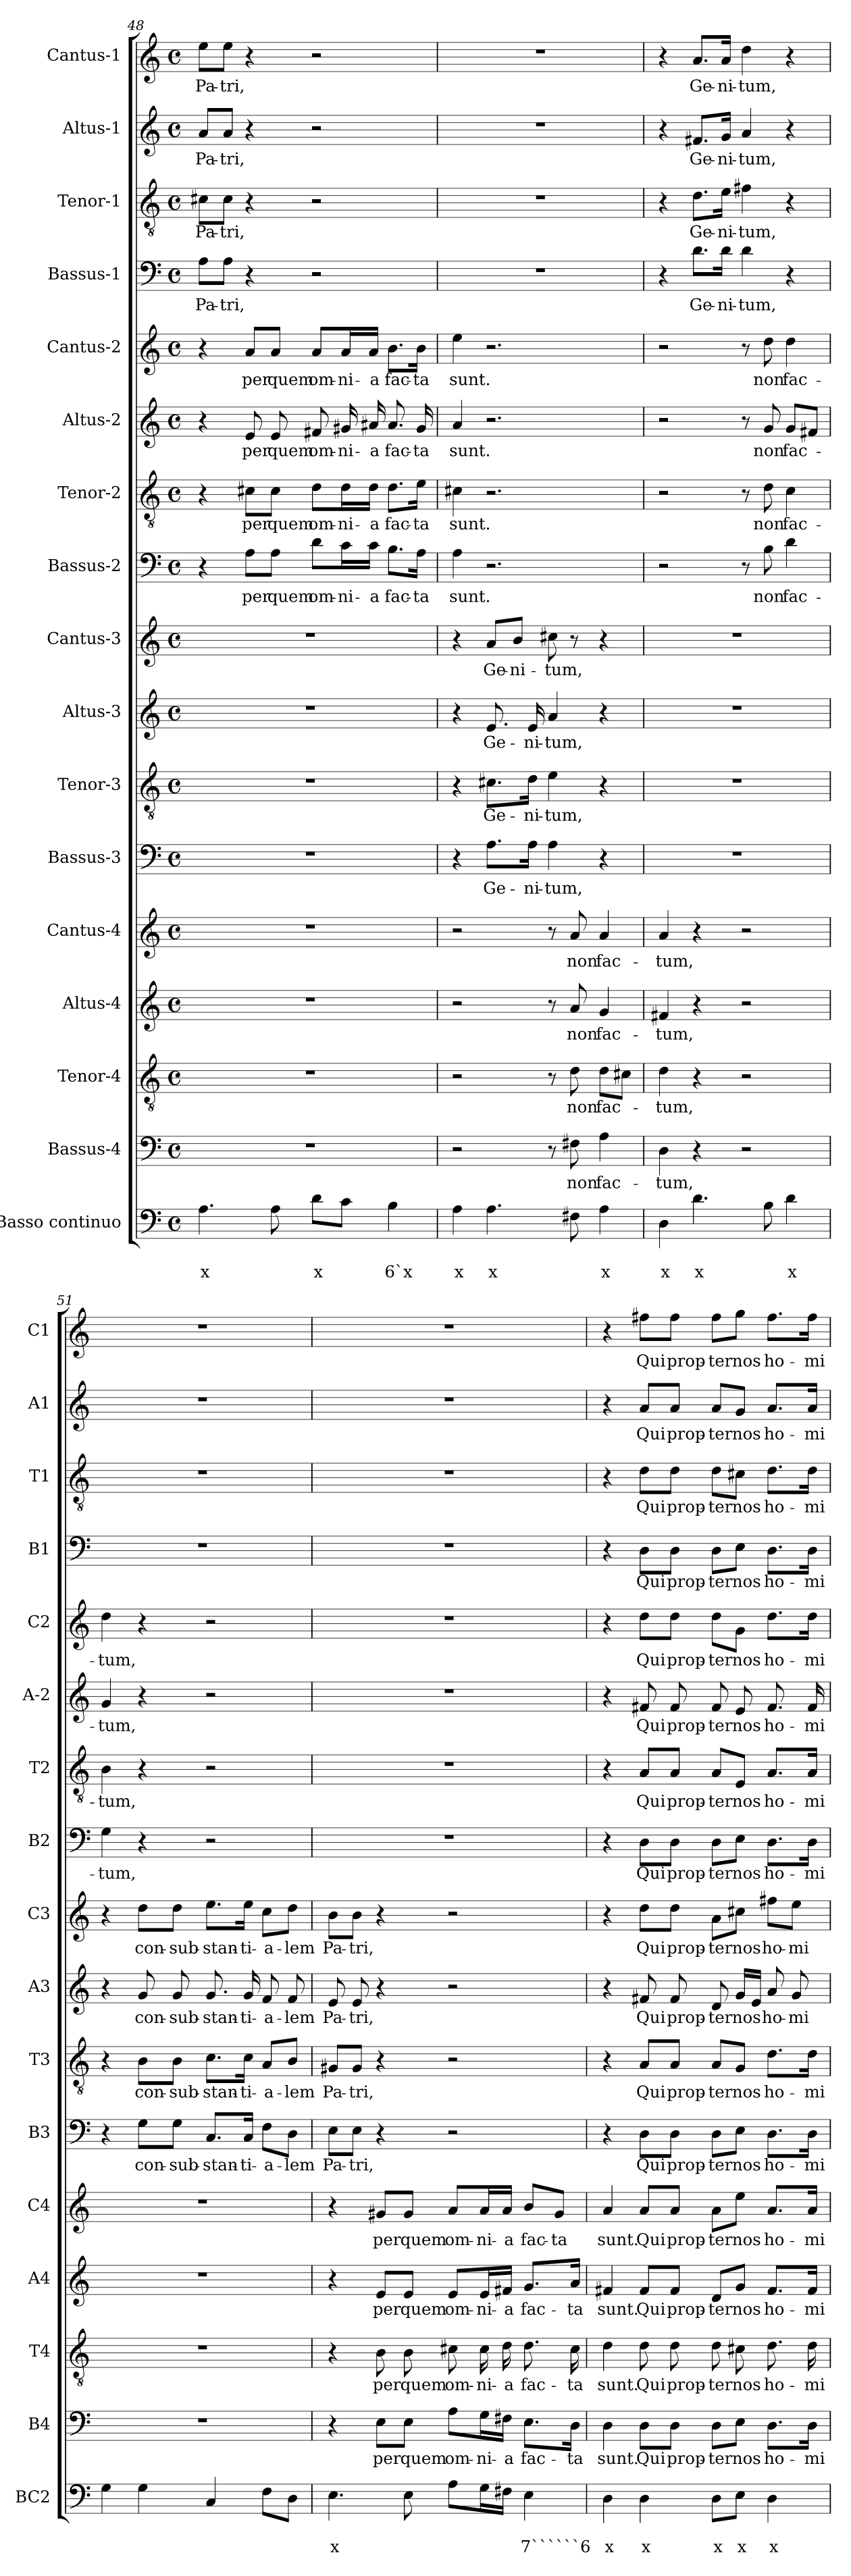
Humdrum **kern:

**kern	**text	**text	**kern	**text	**kern	**text	**kern	**text	**kern	**text	**kern	**text	**kern	**text	**kern	**text	**kern	**text	**kern	**text	**kern	**text	**kern	**text	**kern	**text	**kern	**text	**kern	**text	**kern	**text	**kern	**text
*part17	*part17	*part17	*part16	*part16	*part15	*part15	*part14	*part14	*part13	*part13	*part12	*part12	*part11	*part11	*part10	*part10	*part9	*part9	*part8	*part8	*part7	*part7	*part6	*part6	*part5	*part5	*part4	*part4	*part3	*part3	*part2	*part2	*part1	*part1
*staff17	*staff17	*staff17	*staff16	*staff16	*staff15	*staff15	*staff14	*staff14	*staff13	*staff13	*staff12	*staff12	*staff11	*staff11	*staff10	*staff10	*staff9	*staff9	*staff8	*staff8	*staff7	*staff7	*staff6	*staff6	*staff5	*staff5	*staff4	*staff4	*staff3	*staff3	*staff2	*staff2	*staff1	*staff1
*I"Basso continuo	*	*	*I"Bassus-4	*	*I"Tenor-4	*	*I"Altus-4	*	*I"Cantus-4	*	*I"Bassus-3	*	*I"Tenor-3	*	*I"Altus-3	*	*I"Cantus-3	*	*I"Bassus-2	*	*I"Tenor-2	*	*I"Altus-2	*	*I"Cantus-2	*	*I"Bassus-1	*	*I"Tenor-1	*	*I"Altus-1	*	*I"Cantus-1	*
*I'BC2	*	*	*I'B4	*	*I'T4	*	*I'A4	*	*I'C4	*	*I'B3	*	*I'T3	*	*I'A3	*	*I'C3	*	*I'B2	*	*I'T2	*	*I'A-2	*	*I'C2	*	*I'B1	*	*I'T1	*	*I'A1	*	*I'C1	*
*clefF4	*	*	*clefF4	*	*clefGv2	*	*clefG2	*	*clefG2	*	*clefF4	*	*clefGv2	*	*clefG2	*	*clefG2	*	*clefF4	*	*clefGv2	*	*clefG2	*	*clefG2	*	*clefF4	*	*clefGv2	*	*clefG2	*	*clefG2	*
*k[]	*	*	*k[]	*	*k[]	*	*k[]	*	*k[]	*	*k[]	*	*k[]	*	*k[]	*	*k[]	*	*k[]	*	*k[]	*	*k[]	*	*k[]	*	*k[]	*	*k[]	*	*k[]	*	*k[]	*
*C:	*	*	*C:	*	*C:	*	*C:	*	*C:	*	*C:	*	*C:	*	*C:	*	*C:	*	*C:	*	*C:	*	*C:	*	*C:	*	*C:	*	*C:	*	*C:	*	*C:	*
*M4/4	*	*	*M4/4	*	*M4/4	*	*M4/4	*	*M4/4	*	*M4/4	*	*M4/4	*	*M4/4	*	*M4/4	*	*M4/4	*	*M4/4	*	*M4/4	*	*M4/4	*	*M4/4	*	*M4/4	*	*M4/4	*	*M4/4	*
*met(c)	*	*	*met(c)	*	*met(c)	*	*met(c)	*	*met(c)	*	*met(c)	*	*met(c)	*	*met(c)	*	*met(c)	*	*met(c)	*	*met(c)	*	*met(c)	*	*met(c)	*	*met(c)	*	*met(c)	*	*met(c)	*	*met(c)	*
=48	=48	=48	=48	=48	=48	=48	=48	=48	=48	=48	=48	=48	=48	=48	=48	=48	=48	=48	=48	=48	=48	=48	=48	=48	=48	=48	=48	=48	=48	=48	=48	=48	=48	=48
!	!	!LO:LY:b	!	!	!	!	!	!	!	!	!	!	!	!	!	!	!	!	!	!	!	!	!	!	!	!	!	!LO:LY:b	!	!LO:LY:b	!	!LO:LY:b	!	!LO:LY:b
4.A\	.	x	1r	.	1r	.	1r	.	1r	.	1r	.	1r	.	1r	.	1r	.	4r	.	4r	.	4r	.	4r	.	8A\L	Pa-	8c#X\L	Pa-	8a/L	Pa-	8ee\L	Pa-
!	!	!	!	!	!	!	!	!	!	!	!	!	!	!	!	!	!	!	!	!	!	!	!	!	!	!	!	!LO:LY:b	!	!LO:LY:b	!	!LO:LY:b	!	!LO:LY:b
.	.	.	.	.	.	.	.	.	.	.	.	.	.	.	.	.	.	.	.	.	.	.	.	.	.	.	8A\J	-tri,	8c#\J	-tri,	8a/J	-tri,	8ee\J	-tri,
!	!	!	!	!	!	!	!	!	!	!	!	!	!	!	!	!	!	!	!	!LO:LY:b	!	!LO:LY:b	!	!LO:LY:b	!	!LO:LY:b	!	!	!	!	!	!	!	!
.	.	.	.	.	.	.	.	.	.	.	.	.	.	.	.	.	.	.	8A\L	per	8c#X\L	per	8e/	per	8a/L	per	4r	.	4r	.	4r	.	4r	.
!	!	!	!	!	!	!	!	!	!	!	!	!	!	!	!	!	!	!	!	!LO:LY:b	!	!LO:LY:b	!	!LO:LY:b	!	!LO:LY:b	!	!	!	!	!	!	!	!
8A\	.	.	.	.	.	.	.	.	.	.	.	.	.	.	.	.	.	.	8A\J	quem	8c#\J	quem	8e/	quem	8a/J	quem	.	.	.	.	.	.	.	.
!	!	!LO:LY:b	!	!	!	!	!	!	!	!	!	!	!	!	!	!	!	!	!	!LO:LY:b	!	!LO:LY:b	!	!LO:LY:b	!	!LO:LY:b	!	!	!	!	!	!	!	!
8d\L	.	x	.	.	.	.	.	.	.	.	.	.	.	.	.	.	.	.	8d\L	om-	8d\L	om-	8f#X/	om-	8a/L	om-	2r	.	2r	.	2r	.	2r	.
!	!	!	!	!	!	!	!	!	!	!	!	!	!	!	!	!	!	!	!	!LO:LY:b	!	!LO:LY:b	!	!LO:LY:b	!	!LO:LY:b	!	!	!	!	!	!	!	!
8c\J	.	.	.	.	.	.	.	.	.	.	.	.	.	.	.	.	.	.	16c\L	-ni-	16d\L	-ni-	16g#X/	-ni-	16a/L	-ni-	.	.	.	.	.	.	.	.
!	!	!	!	!	!	!	!	!	!	!	!	!	!	!	!	!	!	!	!	!LO:LY:b	!	!LO:LY:b	!	!LO:LY:b	!	!LO:LY:b	!	!	!	!	!	!	!	!
.	.	.	.	.	.	.	.	.	.	.	.	.	.	.	.	.	.	.	16c\JJ	-a	16d\JJ	-a	16a#X/	-a	16a/JJ	-a	.	.	.	.	.	.	.	.
!	!	!LO:LY:b	!	!	!	!	!	!	!	!	!	!	!	!	!	!	!	!	!	!LO:LY:b	!	!LO:LY:b	!	!LO:LY:b	!	!LO:LY:b	!	!	!	!	!	!	!	!
4B\	.	6`x	.	.	.	.	.	.	.	.	.	.	.	.	.	.	.	.	8.B\L	fac-	8.d\L	fac-	8.a#/	fac-	8.b\L	fac-	.	.	.	.	.	.	.	.
!	!	!	!	!	!	!	!	!	!	!	!	!	!	!	!	!	!	!	!	!LO:LY:b	!	!LO:LY:b	!	!LO:LY:b	!	!LO:LY:b	!	!	!	!	!	!	!	!
.	.	.	.	.	.	.	.	.	.	.	.	.	.	.	.	.	.	.	16A\Jk	-ta	16e\Jk	-ta	16g#/	-ta	16b\Jk	-ta	.	.	.	.	.	.	.	.
!!LO:PB:g=z
=49	=49	=49	=49	=49	=49	=49	=49	=49	=49	=49	=49	=49	=49	=49	=49	=49	=49	=49	=49	=49	=49	=49	=49	=49	=49	=49	=49	=49	=49	=49	=49	=49	=49	=49
!	!	!LO:LY:b	!	!	!	!	!	!	!	!	!	!	!	!	!	!	!	!	!	!LO:LY:b	!	!LO:LY:b	!	!LO:LY:b	!	!LO:LY:b	!	!	!	!	!	!	!	!
4A\	.	x	2r	.	2r	.	2r	.	2r	.	4r	.	4r	.	4r	.	4r	.	4A\	sunt.	4c#X\	sunt.	4a/	sunt.	4ee\	sunt.	1r	.	1r	.	1r	.	1r	.
!	!	!LO:LY:b	!	!	!	!	!	!	!	!	!	!LO:LY:b	!	!LO:LY:b	!	!LO:LY:b	!	!LO:LY:b	!	!	!	!	!	!	!	!	!	!	!	!	!	!	!	!
4.A\	.	x	.	.	.	.	.	.	.	.	8.A\L	Ge-	8.c#X\L	Ge-	8.e/	Ge-	8a/L	Ge-	2.r	.	2.r	.	2.r	.	2.r	.	.	.	.	.	.	.	.	.
!	!	!	!	!	!	!	!	!	!	!	!	!	!	!	!	!	!	!LO:LY:b	!	!	!	!	!	!	!	!	!	!	!	!	!	!	!	!
.	.	.	.	.	.	.	.	.	.	.	.	.	.	.	.	.	8b/J	-ni-	.	.	.	.	.	.	.	.	.	.	.	.	.	.	.	.
!	!	!	!	!	!	!	!	!	!	!	!	!LO:LY:b	!	!LO:LY:b	!	!LO:LY:b	!	!	!	!	!	!	!	!	!	!	!	!	!	!	!	!	!	!
.	.	.	.	.	.	.	.	.	.	.	16A\Jk	-ni-	16d\Jk	-ni-	16e/	-ni-	.	.	.	.	.	.	.	.	.	.	.	.	.	.	.	.	.	.
!	!	!	!	!	!	!	!	!	!	!	!	!LO:LY:b	!	!LO:LY:b	!	!LO:LY:b	!	!LO:LY:b	!	!	!	!	!	!	!	!	!	!	!	!	!	!	!	!
.	.	.	8r	.	8r	.	8r	.	8r	.	4A\	-tum,	4e\	-tum,	4a/	-tum,	8cc#X\	-tum,	.	.	.	.	.	.	.	.	.	.	.	.	.	.	.	.
!	!	!	!	!LO:LY:b	!	!LO:LY:b	!	!LO:LY:b	!	!LO:LY:b	!	!	!	!	!	!	!	!	!	!	!	!	!	!	!	!	!	!	!	!	!	!	!	!
8F#X\	.	.	8F#X\	non	8d\	non	8a/	non	8a/	non	.	.	.	.	.	.	8r	.	.	.	.	.	.	.	.	.	.	.	.	.	.	.	.	.
!	!	!LO:LY:b	!	!LO:LY:b	!	!LO:LY:b	!	!LO:LY:b	!	!LO:LY:b	!	!	!	!	!	!	!	!	!	!	!	!	!	!	!	!	!	!	!	!	!	!	!	!
4A\	.	x	4A\	fac-	8d\L	fac-	4g/	fac-	4a/	fac-	4r	.	4r	.	4r	.	4r	.	.	.	.	.	.	.	.	.	.	.	.	.	.	.	.	.
.	.	.	.	.	8c#X\J	.	.	.	.	.	.	.	.	.	.	.	.	.	.	.	.	.	.	.	.	.	.	.	.	.	.	.	.	.
=50	=50	=50	=50	=50	=50	=50	=50	=50	=50	=50	=50	=50	=50	=50	=50	=50	=50	=50	=50	=50	=50	=50	=50	=50	=50	=50	=50	=50	=50	=50	=50	=50	=50	=50
!	!	!LO:LY:b	!	!LO:LY:b	!	!LO:LY:b	!	!LO:LY:b	!	!LO:LY:b	!	!	!	!	!	!	!	!	!	!	!	!	!	!	!	!	!	!	!	!	!	!	!	!
4D\	.	x	4D\	-tum,	4d\	-tum,	4f#X/	-tum,	4a/	-tum,	1r	.	1r	.	1r	.	1r	.	2r	.	2r	.	2r	.	2r	.	4r	.	4r	.	4r	.	4r	.
!	!	!LO:LY:b	!	!	!	!	!	!	!	!	!	!	!	!	!	!	!	!	!	!	!	!	!	!	!	!	!	!LO:LY:b	!	!LO:LY:b	!	!LO:LY:b	!	!LO:LY:b
4.d\	.	x	4r	.	4r	.	4r	.	4r	.	.	.	.	.	.	.	.	.	.	.	.	.	.	.	.	.	8.d\L	Ge-	8.d\L	Ge-	8.f#X/L	Ge-	8.a/L	Ge-
!	!	!	!	!	!	!	!	!	!	!	!	!	!	!	!	!	!	!	!	!	!	!	!	!	!	!	!	!LO:LY:b	!	!LO:LY:b	!	!LO:LY:b	!	!LO:LY:b
.	.	.	.	.	.	.	.	.	.	.	.	.	.	.	.	.	.	.	.	.	.	.	.	.	.	.	16d\Jk	-ni-	16e\Jk	-ni-	16g/Jk	-ni-	16a/Jk	-ni-
!	!	!	!	!	!	!	!	!	!	!	!	!	!	!	!	!	!	!	!	!	!	!	!	!	!	!	!	!LO:LY:b	!	!LO:LY:b	!	!LO:LY:b	!	!LO:LY:b
.	.	.	2r	.	2r	.	2r	.	2r	.	.	.	.	.	.	.	.	.	8r	.	8r	.	8r	.	8r	.	4d\	-tum,	4f#X\	-tum,	4a/	-tum,	4dd\	-tum,
!	!	!	!	!	!	!	!	!	!	!	!	!	!	!	!	!	!	!	!	!LO:LY:b	!	!LO:LY:b	!	!LO:LY:b	!	!LO:LY:b	!	!	!	!	!	!	!	!
8B\	.	.	.	.	.	.	.	.	.	.	.	.	.	.	.	.	.	.	8B\	non	8d\	non	8g/	non	8dd\	non	.	.	.	.	.	.	.	.
!	!	!LO:LY:b	!	!	!	!	!	!	!	!	!	!	!	!	!	!	!	!	!	!LO:LY:b	!	!LO:LY:b	!	!LO:LY:b	!	!LO:LY:b	!	!	!	!	!	!	!	!
4d\	.	x	.	.	.	.	.	.	.	.	.	.	.	.	.	.	.	.	4d\	fac-	4c\	fac-	8g/L	fac-	4dd\	fac-	4r	.	4r	.	4r	.	4r	.
.	.	.	.	.	.	.	.	.	.	.	.	.	.	.	.	.	.	.	.	.	.	.	8f#X/J	.	.	.	.	.	.	.	.	.	.	.
=51	=51	=51	=51	=51	=51	=51	=51	=51	=51	=51	=51	=51	=51	=51	=51	=51	=51	=51	=51	=51	=51	=51	=51	=51	=51	=51	=51	=51	=51	=51	=51	=51	=51	=51
!	!	!	!	!	!	!	!	!	!	!	!	!	!	!	!	!	!	!	!	!LO:LY:b	!	!LO:LY:b	!	!LO:LY:b	!	!LO:LY:b	!	!	!	!	!	!	!	!
4G\	.	.	1r	.	1r	.	1r	.	1r	.	4r	.	4r	.	4r	.	4r	.	4G\	-tum,	4B\	-tum,	4g/	-tum,	4dd\	-tum,	1r	.	1r	.	1r	.	1r	.
!	!	!	!	!	!	!	!	!	!	!	!	!LO:LY:b	!	!LO:LY:b	!	!LO:LY:b	!	!LO:LY:b	!	!	!	!	!	!	!	!	!	!	!	!	!	!	!	!
4G\	.	.	.	.	.	.	.	.	.	.	8G\L	con-	8B\L	con-	8g/	con-	8dd\L	con-	4r	.	4r	.	4r	.	4r	.	.	.	.	.	.	.	.	.
!	!	!	!	!	!	!	!	!	!	!	!	!LO:LY:b	!	!LO:LY:b	!	!LO:LY:b	!	!LO:LY:b	!	!	!	!	!	!	!	!	!	!	!	!	!	!	!	!
.	.	.	.	.	.	.	.	.	.	.	8G\J	-sub-	8B\J	-sub-	8g/	-sub-	8dd\J	-sub-	.	.	.	.	.	.	.	.	.	.	.	.	.	.	.	.
!	!	!	!	!	!	!	!	!	!	!	!	!LO:LY:b	!	!LO:LY:b	!	!LO:LY:b	!	!LO:LY:b	!	!	!	!	!	!	!	!	!	!	!	!	!	!	!	!
4C/	.	.	.	.	.	.	.	.	.	.	8.C/L	-stan-	8.c\L	-stan-	8.g/	-stan-	8.ee\L	-stan-	2r	.	2r	.	2r	.	2r	.	.	.	.	.	.	.	.	.
!	!	!	!	!	!	!	!	!	!	!	!	!LO:LY:b	!	!LO:LY:b	!	!LO:LY:b	!	!LO:LY:b	!	!	!	!	!	!	!	!	!	!	!	!	!	!	!	!
.	.	.	.	.	.	.	.	.	.	.	16C/Jk	-ti-	16c\Jk	-ti-	16g/	-ti-	16ee\Jk	-ti-	.	.	.	.	.	.	.	.	.	.	.	.	.	.	.	.
!	!	!	!	!	!	!	!	!	!	!	!	!LO:LY:b	!	!LO:LY:b	!	!LO:LY:b	!	!LO:LY:b	!	!	!	!	!	!	!	!	!	!	!	!	!	!	!	!
8F\L	.	.	.	.	.	.	.	.	.	.	8F\L	-a-	8A/L	-a-	8f/	-a-	8cc\L	-a-	.	.	.	.	.	.	.	.	.	.	.	.	.	.	.	.
!	!	!	!	!	!	!	!	!	!	!	!	!LO:LY:b	!	!LO:LY:b	!	!LO:LY:b	!	!LO:LY:b	!	!	!	!	!	!	!	!	!	!	!	!	!	!	!	!
8D\J	.	.	.	.	.	.	.	.	.	.	8D\J	-lem	8B/J	-lem	8f/	-lem	8dd\J	-lem	.	.	.	.	.	.	.	.	.	.	.	.	.	.	.	.
=52	=52	=52	=52	=52	=52	=52	=52	=52	=52	=52	=52	=52	=52	=52	=52	=52	=52	=52	=52	=52	=52	=52	=52	=52	=52	=52	=52	=52	=52	=52	=52	=52	=52	=52
!	!	!LO:LY:b	!	!	!	!	!	!	!	!	!	!LO:LY:b	!	!LO:LY:b	!	!LO:LY:b	!	!LO:LY:b	!	!	!	!	!	!	!	!	!	!	!	!	!	!	!	!
4.E\	.	x	4r	.	4r	.	4r	.	4r	.	8E\L	Pa-	8G#X/L	Pa-	8e/	Pa-	8b\L	Pa-	1r	.	1r	.	1r	.	1r	.	1r	.	1r	.	1r	.	1r	.
!	!	!	!	!	!	!	!	!	!	!	!	!LO:LY:b	!	!LO:LY:b	!	!LO:LY:b	!	!LO:LY:b	!	!	!	!	!	!	!	!	!	!	!	!	!	!	!	!
.	.	.	.	.	.	.	.	.	.	.	8E\J	-tri,	8G#/J	-tri,	8e/	-tri,	8b\J	-tri,	.	.	.	.	.	.	.	.	.	.	.	.	.	.	.	.
!	!	!	!	!LO:LY:b	!	!LO:LY:b	!	!LO:LY:b	!	!LO:LY:b	!	!	!	!	!	!	!	!	!	!	!	!	!	!	!	!	!	!	!	!	!	!	!	!
.	.	.	8E\L	per	8B\	per	8e/L	per	8g#X/L	per	4r	.	4r	.	4r	.	4r	.	.	.	.	.	.	.	.	.	.	.	.	.	.	.	.	.
!	!	!	!	!LO:LY:b	!	!LO:LY:b	!	!LO:LY:b	!	!LO:LY:b	!	!	!	!	!	!	!	!	!	!	!	!	!	!	!	!	!	!	!	!	!	!	!	!
8E\	.	.	8E\J	quem	8B\	quem	8e/J	quem	8g#/J	quem	.	.	.	.	.	.	.	.	.	.	.	.	.	.	.	.	.	.	.	.	.	.	.	.
!	!	!	!	!LO:LY:b	!	!LO:LY:b	!	!LO:LY:b	!	!LO:LY:b	!	!	!	!	!	!	!	!	!	!	!	!	!	!	!	!	!	!	!	!	!	!	!	!
8A\L	.	.	8A\L	om-	8c#X\	om-	8e/L	om-	8a/L	om-	2r	.	2r	.	2r	.	2r	.	.	.	.	.	.	.	.	.	.	.	.	.	.	.	.	.
!	!	!	!	!LO:LY:b	!	!LO:LY:b	!	!LO:LY:b	!	!LO:LY:b	!	!	!	!	!	!	!	!	!	!	!	!	!	!	!	!	!	!	!	!	!	!	!	!
16G\L	.	.	16G\L	-ni-	16c#\	-ni-	16e/L	-ni-	16a/L	-ni-	.	.	.	.	.	.	.	.	.	.	.	.	.	.	.	.	.	.	.	.	.	.	.	.
!	!	!	!	!LO:LY:b	!	!LO:LY:b	!	!LO:LY:b	!	!LO:LY:b	!	!	!	!	!	!	!	!	!	!	!	!	!	!	!	!	!	!	!	!	!	!	!	!
16F#X\JJ	.	.	16F#X\JJ	-a	16d\	-a	16f#X/JJ	-a	16a/JJ	-a	.	.	.	.	.	.	.	.	.	.	.	.	.	.	.	.	.	.	.	.	.	.	.	.
!	!	!LO:LY:b	!	!LO:LY:b	!	!LO:LY:b	!	!LO:LY:b	!	!LO:LY:b	!	!	!	!	!	!	!	!	!	!	!	!	!	!	!	!	!	!	!	!	!	!	!	!
4E\	.	7``````6	8.E\L	fac-	8.d\	fac-	8.g/L	fac-	8b/L	fac-	.	.	.	.	.	.	.	.	.	.	.	.	.	.	.	.	.	.	.	.	.	.	.	.
!	!	!	!	!	!	!	!	!	!	!LO:LY:b	!	!	!	!	!	!	!	!	!	!	!	!	!	!	!	!	!	!	!	!	!	!	!	!
.	.	.	.	.	.	.	.	.	8g#/J	-ta	.	.	.	.	.	.	.	.	.	.	.	.	.	.	.	.	.	.	.	.	.	.	.	.
!	!	!	!	!LO:LY:b	!	!LO:LY:b	!	!LO:LY:b	!	!	!	!	!	!	!	!	!	!	!	!	!	!	!	!	!	!	!	!	!	!	!	!	!	!
.	.	.	16D\Jk	-ta	16c#\	-ta	16a/Jk	-ta	.	.	.	.	.	.	.	.	.	.	.	.	.	.	.	.	.	.	.	.	.	.	.	.	.	.
!!LO:PB:g=z
=53	=53	=53	=53	=53	=53	=53	=53	=53	=53	=53	=53	=53	=53	=53	=53	=53	=53	=53	=53	=53	=53	=53	=53	=53	=53	=53	=53	=53	=53	=53	=53	=53	=53	=53
!	!	!LO:LY:b	!	!LO:LY:b	!	!LO:LY:b	!	!LO:LY:b	!	!LO:LY:b	!	!	!	!	!	!	!	!	!	!	!	!	!	!	!	!	!	!	!	!	!	!	!	!
4D\	.	x	4D\	sunt.	4d\	sunt.	4f#X/	sunt.	4a/	sunt.	4r	.	4r	.	4r	.	4r	.	4r	.	4r	.	4r	.	4r	.	4r	.	4r	.	4r	.	4r	.
!	!	!LO:LY:b	!	!LO:LY:b	!	!LO:LY:b	!	!LO:LY:b	!	!LO:LY:b	!	!LO:LY:b	!	!LO:LY:b	!	!LO:LY:b	!	!LO:LY:b	!	!LO:LY:b	!	!LO:LY:b	!	!LO:LY:b	!	!LO:LY:b	!	!LO:LY:b	!	!LO:LY:b	!	!LO:LY:b	!	!LO:LY:b
4D\	.	x	8D\L	Qui	8d\	Qui	8f#/L	Qui	8a/L	Qui	8D\L	Qui	8A/L	Qui	8f#X/	Qui	8dd\L	Qui	8D\L	Qui	8A/L	Qui	8f#X/	Qui	8dd\L	Qui	8D\L	Qui	8d\L	Qui	8a/L	Qui	8ff#X\L	Qui
!	!	!	!	!LO:LY:b	!	!LO:LY:b	!	!LO:LY:b	!	!LO:LY:b	!	!LO:LY:b	!	!LO:LY:b	!	!LO:LY:b	!	!LO:LY:b	!	!LO:LY:b	!	!LO:LY:b	!	!LO:LY:b	!	!LO:LY:b	!	!LO:LY:b	!	!LO:LY:b	!	!LO:LY:b	!	!LO:LY:b
.	.	.	8D\J	prop-	8d\	prop-	8f#/J	prop-	8a/J	prop-	8D\J	prop-	8A/J	prop-	8f#/	prop-	8dd\J	prop-	8D\J	prop-	8A/J	prop-	8f#/	prop-	8dd\J	prop-	8D\J	prop-	8d\J	prop-	8a/J	prop-	8ff#\J	prop-
!	!	!LO:LY:b	!	!LO:LY:b	!	!LO:LY:b	!	!LO:LY:b	!	!LO:LY:b	!	!LO:LY:b	!	!LO:LY:b	!	!LO:LY:b	!	!LO:LY:b	!	!LO:LY:b	!	!LO:LY:b	!	!LO:LY:b	!	!LO:LY:b	!	!LO:LY:b	!	!LO:LY:b	!	!LO:LY:b	!	!LO:LY:b
8D\L	.	x	8D\L	-ter	8d\	-ter	8d/L	-ter	8a\L	-ter	8D\L	-ter	8A/L	-ter	8d/	-ter	8a\L	-ter	8D\L	-ter	8A/L	-ter	8f#/	-ter	8dd\L	-ter	8D\L	-ter	8d\L	-ter	8a/L	-ter	8ff#\L	-ter
!	!	!LO:LY:b	!	!LO:LY:b	!	!LO:LY:b	!	!LO:LY:b	!	!LO:LY:b	!	!LO:LY:b	!	!LO:LY:b	!	!LO:LY:b	!	!LO:LY:b	!	!LO:LY:b	!	!LO:LY:b	!	!LO:LY:b	!	!LO:LY:b	!	!LO:LY:b	!	!LO:LY:b	!	!LO:LY:b	!	!LO:LY:b
8E\J	.	x	8E\J	nos	8c#X\	nos	8g/J	nos	8ee\J	nos	8E\J	nos	8G/J	nos	16g/LL	nos	8cc#X\J	nos	8E\J	nos	8E/J	nos	8e/	nos	8g\J	nos	8E\J	nos	8c#X\J	nos	8g/J	nos	8gg\J	nos
.	.	.	.	.	.	.	.	.	.	.	.	.	.	.	16e/JJ	.	.	.	.	.	.	.	.	.	.	.	.	.	.	.	.	.	.	.
!	!	!LO:LY:b	!	!LO:LY:b	!	!LO:LY:b	!	!LO:LY:b	!	!LO:LY:b	!	!LO:LY:b	!	!LO:LY:b	!	!LO:LY:b	!	!LO:LY:b	!	!LO:LY:b	!	!LO:LY:b	!	!LO:LY:b	!	!LO:LY:b	!	!LO:LY:b	!	!LO:LY:b	!	!LO:LY:b	!	!LO:LY:b
4D\	.	x	8.D\L	ho-	8.d\	ho-	8.f#/L	ho-	8.a/L	ho-	8.D\L	ho-	8.d\L	ho-	8a/	ho-	8ff#X\L	ho-	8.D\L	ho-	8.A/L	ho-	8.f#/	ho-	8.dd\L	ho-	8.D\L	ho-	8.d\L	ho-	8.a/L	ho-	8.ff#\L	ho-
!	!	!	!	!	!	!	!	!	!	!	!	!	!	!	!	!LO:LY:b	!	!LO:LY:b	!	!	!	!	!	!	!	!	!	!	!	!	!	!	!	!
.	.	.	.	.	.	.	.	.	.	.	.	.	.	.	8g/	-mi-	8ee\J	-mi-	.	.	.	.	.	.	.	.	.	.	.	.	.	.	.	.
!	!	!	!	!LO:LY:b	!	!LO:LY:b	!	!LO:LY:b	!	!LO:LY:b	!	!LO:LY:b	!	!LO:LY:b	!	!	!	!	!	!LO:LY:b	!	!LO:LY:b	!	!LO:LY:b	!	!LO:LY:b	!	!LO:LY:b	!	!LO:LY:b	!	!LO:LY:b	!	!LO:LY:b
.	.	.	16D\Jk	-mi-	16d\	-mi-	16f#/Jk	-mi-	16a/Jk	-mi-	16D\Jk	-mi-	16d\Jk	-mi-	.	.	.	.	16D\Jk	-mi-	16A/Jk	-mi-	16f#/	-mi-	16dd\Jk	-mi-	16D\Jk	-mi-	16d\Jk	-mi-	16a/Jk	-mi-	16ff#\Jk	-mi-
=	=	=	=	=	=	=	=	=	=	=	=	=	=	=	=	=	=	=	=	=	=	=	=	=	=	=	=	=	=	=	=	=	=	=
*-	*-	*-	*-	*-	*-	*-	*-	*-	*-	*-	*-	*-	*-	*-	*-	*-	*-	*-	*-	*-	*-	*-	*-	*-	*-	*-	*-	*-	*-	*-	*-	*-	*-	*-
